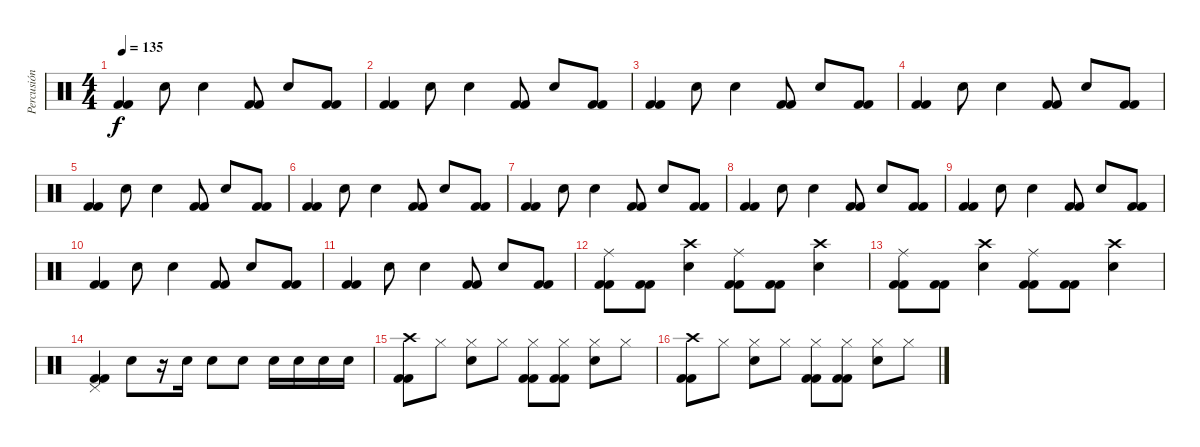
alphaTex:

\track ("Percusión" "Percusión") {instrument percussion}
\staff {score}
\articulation defaults
\ts (4 4)
\tempo 135
\clef neutral
\ks c
("Kick (hit) 2" "Kick (hit) 2").4{dy f} "Snare (hit) 2".8 "Snare (hit) 2".4 ("Kick (hit) 2" "Kick (hit) 2").8 "Snare (hit) 2".8 ("Kick (hit) 2" "Kick (hit) 2").8 |
("Kick (hit) 2" "Kick (hit) 2").4 "Snare (hit) 2".8 "Snare (hit) 2".4 ("Kick (hit) 2" "Kick (hit) 2").8 "Snare (hit) 2".8 ("Kick (hit) 2" "Kick (hit) 2").8 |
("Kick (hit) 2" "Kick (hit) 2").4 "Snare (hit) 2".8 "Snare (hit) 2".4 ("Kick (hit) 2" "Kick (hit) 2").8 "Snare (hit) 2".8 ("Kick (hit) 2" "Kick (hit) 2").8 |
("Kick (hit) 2" "Kick (hit) 2").4 "Snare (hit) 2".8 "Snare (hit) 2".4 ("Kick (hit) 2" "Kick (hit) 2").8 "Snare (hit) 2".8 ("Kick (hit) 2" "Kick (hit) 2").8 |
("Kick (hit) 2" "Kick (hit) 2").4 "Snare (hit) 2".8 "Snare (hit) 2".4 ("Kick (hit) 2" "Kick (hit) 2").8 "Snare (hit) 2".8 ("Kick (hit) 2" "Kick (hit) 2").8 |
("Kick (hit) 2" "Kick (hit) 2").4 "Snare (hit) 2".8 "Snare (hit) 2".4 ("Kick (hit) 2" "Kick (hit) 2").8 "Snare (hit) 2".8 ("Kick (hit) 2" "Kick (hit) 2").8 |
("Kick (hit) 2" "Kick (hit) 2").4 "Snare (hit) 2".8 "Snare (hit) 2".4 ("Kick (hit) 2" "Kick (hit) 2").8 "Snare (hit) 2".8 ("Kick (hit) 2" "Kick (hit) 2").8 |
("Kick (hit) 2" "Kick (hit) 2").4 "Snare (hit) 2".8 "Snare (hit) 2".4 ("Kick (hit) 2" "Kick (hit) 2").8 "Snare (hit) 2".8 ("Kick (hit) 2" "Kick (hit) 2").8 |
("Kick (hit) 2" "Kick (hit) 2").4 "Snare (hit) 2".8 "Snare (hit) 2".4 ("Kick (hit) 2" "Kick (hit) 2").8 "Snare (hit) 2".8 ("Kick (hit) 2" "Kick (hit) 2").8 |
("Kick (hit) 2" "Kick (hit) 2").4 "Snare (hit) 2".8 "Snare (hit) 2".4 ("Kick (hit) 2" "Kick (hit) 2").8 "Snare (hit) 2".8 ("Kick (hit) 2" "Kick (hit) 2").8 |
("Kick (hit) 2" "Kick (hit) 2").4 "Snare (hit) 2".8 "Snare (hit) 2".4 ("Kick (hit) 2" "Kick (hit) 2").8 "Snare (hit) 2".8 ("Kick (hit) 2" "Kick (hit) 2").8 |
("Kick (hit) 2" "Kick (hit) 2" "Ride (middle)").8 ("Kick (hit) 2" "Kick (hit) 2").8 ("Snare (hit) 2" "Crash high (hit)").4 ("Kick (hit) 2" "Kick (hit) 2" "Ride (middle)").8 ("Kick (hit) 2" "Kick (hit) 2").8 ("Snare (hit) 2" "Crash high (hit)").4 |
("Kick (hit) 2" "Kick (hit) 2" "Ride (middle)").8 ("Kick (hit) 2" "Kick (hit) 2").8 ("Snare (hit) 2" "Crash high (hit)").4 ("Kick (hit) 2" "Kick (hit) 2" "Ride (middle)").8 ("Kick (hit) 2" "Kick (hit) 2").8 ("Snare (hit) 2" "Crash high (hit)").4 |
("Kick (hit) 2" "Kick (hit) 2" "Pedal Hi-Hat (hit)").4 "Snare (hit) 2".8 r.16 "Snare (hit) 2".16 "Snare (hit) 2".8 "Snare (hit) 2".8 "Snare (hit) 2".16 "Snare (hit) 2".16 "Snare (hit) 2".16 "Snare (hit) 2".16 |
("Crash high (hit)" "Kick (hit) 2" "Kick (hit) 2").8 "Hi-Hat (closed)".8 ("Hi-Hat (closed)" "Snare (hit) 2").8 "Hi-Hat (closed)".8 ("Hi-Hat (closed)" "Kick (hit) 2" "Kick (hit) 2").8 ("Hi-Hat (closed)" "Kick (hit) 2" "Kick (hit) 2").8 ("Hi-Hat (closed)" "Electric Snare (hit)").8 "Hi-Hat (closed)".8 |
("Crash high (hit)" "Kick (hit) 2" "Kick (hit) 2").8 "Hi-Hat (closed)".8 ("Hi-Hat (closed)" "Snare (hit) 2").8 "Hi-Hat (closed)".8 ("Hi-Hat (closed)" "Kick (hit) 2" "Kick (hit) 2").8 ("Hi-Hat (closed)" "Kick (hit) 2" "Kick (hit) 2").8 ("Hi-Hat (closed)" "Electric Snare (hit)").8 "Hi-Hat (closed)".8
